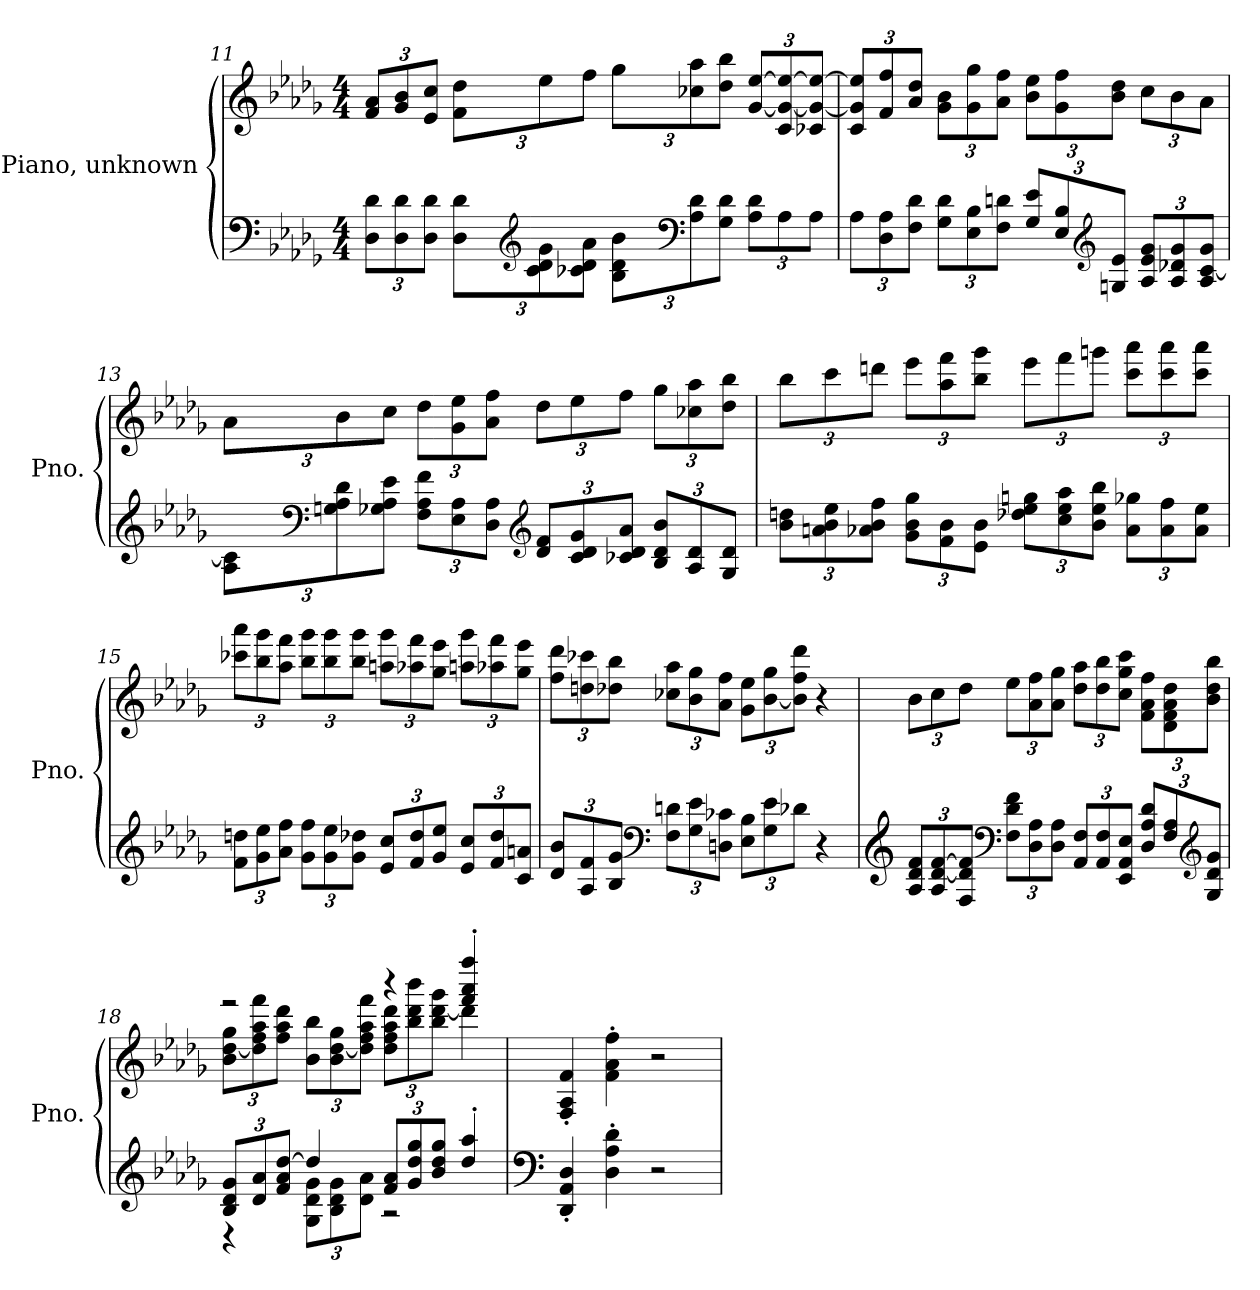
**kern	**kern
*part1	*part1
*staff2	*staff1
*I"Piano, unknown	*
*I'Pno.	*
!!LO:LB:g=z
*clefF4	*clefG2
*k[b-e-a-d-g-]	*k[b-e-a-d-g-]
*M4/4	*M4/4
*Xbrackettup	*Xbrackettup
=11	=11
12D-\ 12d-\L	12f/ 12a-/L
12D-\ 12d-\	12g-/ 12b-/
12D-\ 12d-\J	12e-/ 12cc/J
12D-\ 12d-\L	12f\ 12dd-\L
*clefG2	*
12c\ 12d-\ 12g-\	12ee-\
12c-X\ 12d-\ 12a-\J	12ff\J
12B-\ 12d-\ 12b-\L	12gg-\L
*clefF4	*
12A-\ 12d-\	12cc-X\ 12aa-\
12G-\ 12d-\J	12dd-\ 12bb-\J
12A-\ 12d-\L	[12g-/ [12ee-/L
12A-\	12c/ 12g-/_ 12ee-/_
12A-\J	12c-X/ 12g-/_ 12ee-/_J
=12	=12
12A-\L	12c/ 12g-/] 12ee-/]L
12D-\ 12A-\	12f/ 12ff/
12F\ 12d-\J	12a-/ 12dd-/J
12G-\ 12d-\L	12g-\ 12b-\L
12E-\ 12B-\	12g-\ 12gg-\
12F\ 12dn\J	12a-\ 12ff\J
12G-/ 12e-/L	12b-\ 12ee-\L
12E-/ 12B-/	12g-\ 12ff\
*clefG2	*
12Gn/ 12e-/J	12b-\ 12dd-\J
12A-/ 12e-/ 12g-/L	12cc\L
12A-/ 12d-X/ 12g-/	12b-\
12A-/ [12c/ 12g-/J	12a-\J
!!LO:PB:g=z
=13	=13
12A-\ 12c\]L	12a-\L
*clefF4	*
12Gn\ 12A-\ 12d-\	12b-\
12G-X\ 12A-\ 12e-\J	12cc\J
12F\ 12A-\ 12f\L	12dd-\L
12E-\ 12A-\	12g-\ 12ee-\
12D-\ 12A-\J	12a-\ 12ff\J
*clefG2	*
12d-/ 12f/L	12dd-\L
12c/ 12d-/ 12g-/	12ee-\
12c-X/ 12d-/ 12a-/J	12ff\J
12B-/ 12d-/ 12b-/L	12gg-\L
12A-/ 12d-/	12cc-X\ 12aa-\
12G-/ 12d-/J	12dd-\ 12bb-\J
=14	=14
12b-\ 12ddn\L	12bb-\L
12an\ 12b-\ 12ee-\	12ccc\
12a-X\ 12b-\ 12ff\J	12dddn\J
12g-\ 12b-\ 12gg-\L	12eee-\L
12f\ 12b-\	12aa-\ 12fff\
12e-\ 12b-\J	12bb-\ 12ggg-\J
12dd-X\ 12ee-\ 12ggn\L	12eee-\L
12cc\ 12ee-\ 12aa-\	12fff\
12b-\ 12ee-\ 12bb-\J	12gggn\J
12a-\ 12gg-X\L	12ccc\ 12aaa-\L
12a-\ 12ff\	12ccc\ 12aaa-\
12a-\ 12ee-\J	12ccc\ 12aaa-\J
!!LO:LB:g=z
=15	=15
12f\ 12ddn\L	12ccc-X\ 12aaa-\L
12g-\ 12ee-\	12bb-\ 12ggg-\
12a-\ 12ff\J	12aa-\ 12fff\J
12g-\ 12ff\L	12bb-\ 12ggg-\L
12g-\ 12ee-\	12bb-\ 12ggg-\
12g-\ 12dd-X\J	12bb-\ 12ggg-\J
12e-/ 12cc/L	12aan\ 12ggg-\L
12f/ 12dd-/	12aa-X\ 12fff\
12g-/ 12ee-/J	12gg-\ 12eee-\J
12e-/ 12cc/L	12aan\ 12ggg-\L
12f/ 12dd-/	12aa-X\ 12fff\
12c/ 12an/J	12gg-\ 12eee-\J
=16	=16
12d-/ 12b-/L	12ff\ 12ddd-\L
12A-/ 12f/	12ddn\ 12ccc-X\
12B-/ 12g-/J	12dd-X\ 12bb-\J
*clefF4	*
12F\ 12dn\L	12cc-X\ 12aa-\L
12G-\ 12e-\	12b-\ 12gg-\
12Dn\ 12c-X\J	12a-\ 12ff\J
12E-\ 12B-\L	12g-\ 12ee-\L
12G-\ 12e-\	[12b-\ 12gg-\
12d-X\J	12b-\] 12ff\ 12ddd-\J
4r	4r
!!LO:LB:g=z
=17	=17
*clefG2	*
12A-/ 12d-/ 12f/L	12b-\L
12A-/ [12d-/ [12f/	12cc\
12F/ 12d-/] 12f/]J	12dd-\J
*clefF4	*
12F\ 12d-\ 12f\L	12ee-\L
12D-\ 12A-\	12a-\ 12ff\
12D-\ 12A-\J	12a-\ 12gg-\J
12AA-/ 12F/L	12dd-\ 12aa-\L
12AA-/ 12F/	12dd-\ 12bb-\
12EE-/ 12AA-/ 12E-/J	12cc\ 12gg-\ 12ccc\J
12D-/ 12A-/ 12d-/L	12f\ 12a-\ 12ff\L
12F/ 12A-/	12d-\ 12f\ 12a-\ 12dd-\
*clefG2	*
12G-/ 12d-/ 12g-/J	12b-\ 12dd-\ 12bb-\J
=18	=18
*^	*^
12B-/ 12d-/ 12g-/L	4r	2r	12b-\ [12dd-\ 12gg-\L
12d-/ 12a-/	.	.	12dd-\] 12ff\ 12aa-\ 12fff\
12f/ 12a-/ [12dd-/J	.	.	12ff\ 12aa-\ 12ddd-\J
4dd-/]	12G-\ 12d-\ 12g-\L	.	12b-\ 12bb-\L
.	12B-\ 12d-\ 12g-\	.	12b-\ [12dd-\ 12gg-\
.	12d-\ 12a-\J	.	12dd-\] 12ff\ 12aa-\ 12fff\J
12f/ 12a-/L	2r	4r	12dd-\ 12ff\ 12aa-\ 12ddd-\L
12g-/ 12dd-/ 12gg-/	.	.	12bb-\ 12ddd-\ 12bbb-\
12b-/ 12dd-/ 12gg-/J	.	.	12bb-\ [12ddd-\ 12ggg-\J
4dd-/' 4aa-/'	.	4fff/' 4aaa-/' 4ffff/'	4ddd-\]
*v	*v	*	*
*	*v	*v
=19	=19
*clefF4	*
4DD-/' 4AA-/' 4D-/'	4F/' 4A-/' 4f/'
4D-\' 4A-\' 4d-\'	4f\' 4a-\' 4ff\'
2r	2r
=	=
*-	*-
